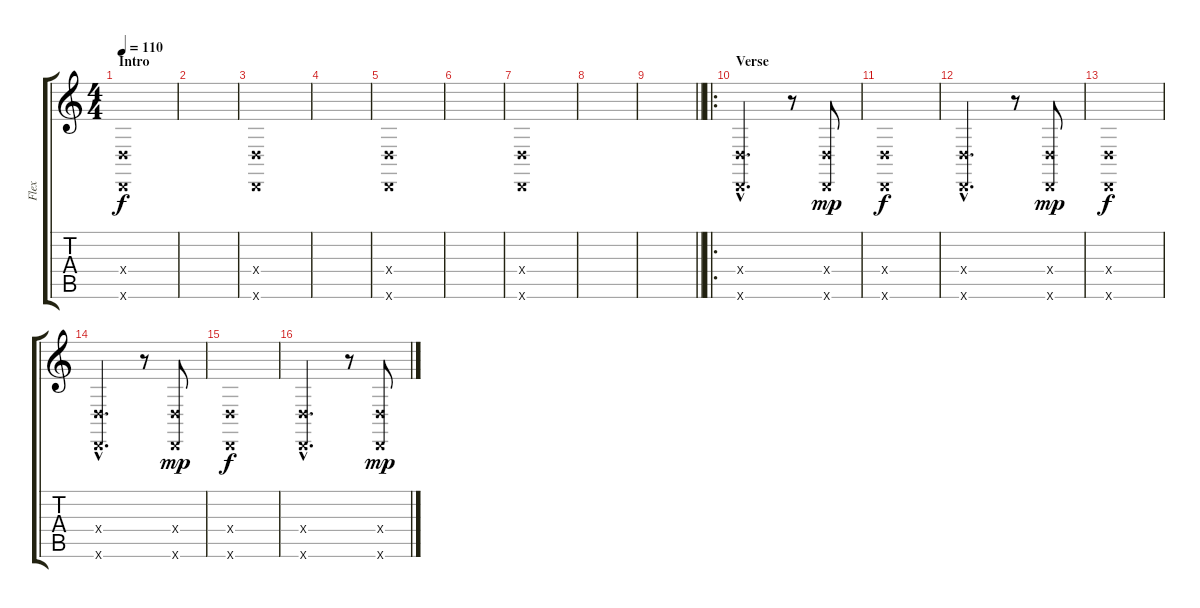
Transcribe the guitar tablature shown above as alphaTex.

\track ("Flex" "Flex") {instrument taikodrum}
\staff {score tabs}
\tuning (E4 A3 G3 D3 A2 D2) {hide}
\ts (4 4)
\section ("" "Intro")
\tempo 110
\clef g2
\ks c
(0.4{x} 0.6{x}).1{dy f instrument taikodrum} |
|
(0.4{x} 0.6{x}).1 |
|
(0.4{x} 0.6{x}).1 |
|
(0.4{x} 0.6{x}).1 |
|
\barLineRight lightlight
|
\ro
\section ("" "Verse")
(0.4{hac x} 0.6{hac x}).2{d} r.8 (0.4{x} 0.6{x}).8{dy mp} |
(0.4{x} 0.6{x}).1{dy f} |
(0.4{hac x} 0.6{hac x}).2{d} r.8 (0.4{x} 0.6{x}).8{dy mp} |
(0.4{x} 0.6{x}).1{dy f} |
(0.4{hac x} 0.6{hac x}).2{d} r.8 (0.4{x} 0.6{x}).8{dy mp} |
(0.4{x} 0.6{x}).1{dy f} |
(0.4{hac x} 0.6{hac x}).2{d} r.8 (0.4{x} 0.6{x}).8{dy mp}
